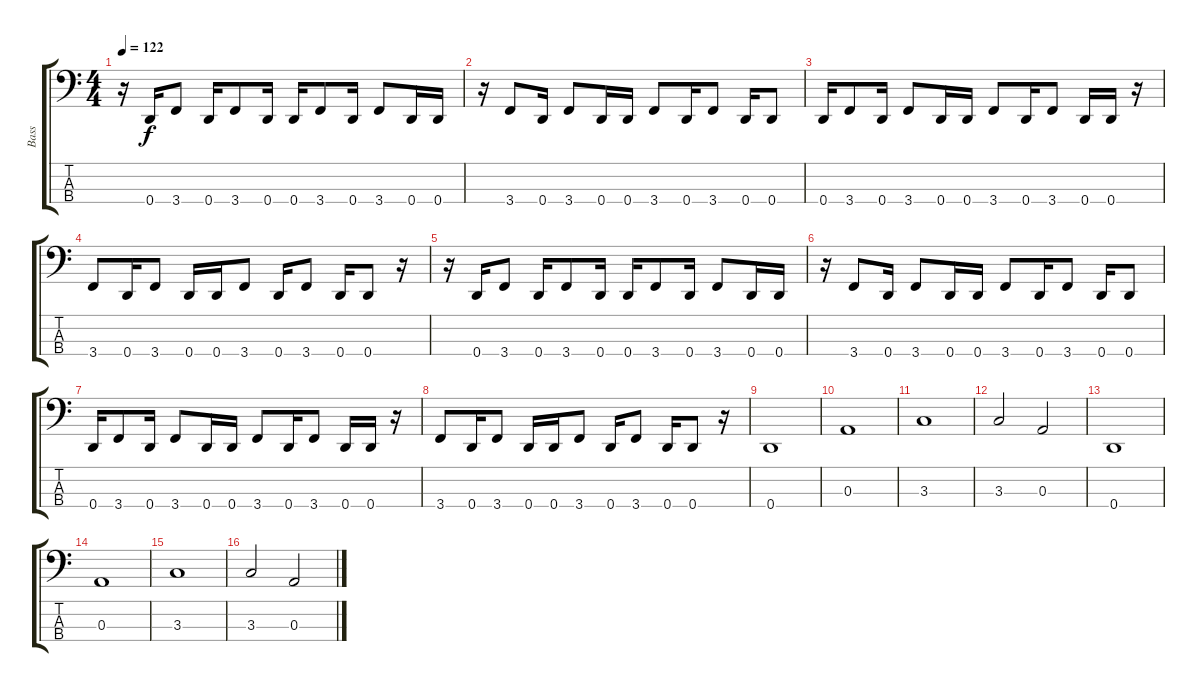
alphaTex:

\track ("Bass" "Bass") {instrument electricbassfinger}
\staff {score tabs}
\tuning (G2 D2 A1 D1) {hide}
\ts (4 4)
\tempo 122
\clef f4
\ks c
r.16{dy f} 0.4.16 3.4.8 0.4.16 3.4.8 0.4.16 0.4.16 3.4.8 0.4.16 3.4.8 0.4.16 0.4.16 |
r.16 3.4.8 0.4.16 3.4.8 0.4.16 0.4.16 3.4.8 0.4.16 3.4.8 0.4.16 0.4.8 |
0.4.16 3.4.8 0.4.16 3.4.8 0.4.16 0.4.16 3.4.8 0.4.16 3.4.8 0.4.16 0.4.16 r.16 |
3.4.8 0.4.16 3.4.8 0.4.16 0.4.16 3.4.8 0.4.16 3.4.8 0.4.16 0.4.8 r.16 |
r.16 0.4.16 3.4.8 0.4.16 3.4.8 0.4.16 0.4.16 3.4.8 0.4.16 3.4.8 0.4.16 0.4.16 |
r.16 3.4.8 0.4.16 3.4.8 0.4.16 0.4.16 3.4.8 0.4.16 3.4.8 0.4.16 0.4.8 |
0.4.16 3.4.8 0.4.16 3.4.8 0.4.16 0.4.16 3.4.8 0.4.16 3.4.8 0.4.16 0.4.16 r.16 |
3.4.8 0.4.16 3.4.8 0.4.16 0.4.16 3.4.8 0.4.16 3.4.8 0.4.16 0.4.8 r.16 |
0.4.1 |
0.3.1 |
3.3.1 |
3.3.2 0.3.2 |
0.4.1 |
0.3.1 |
3.3.1 |
3.3.2 0.3.2
